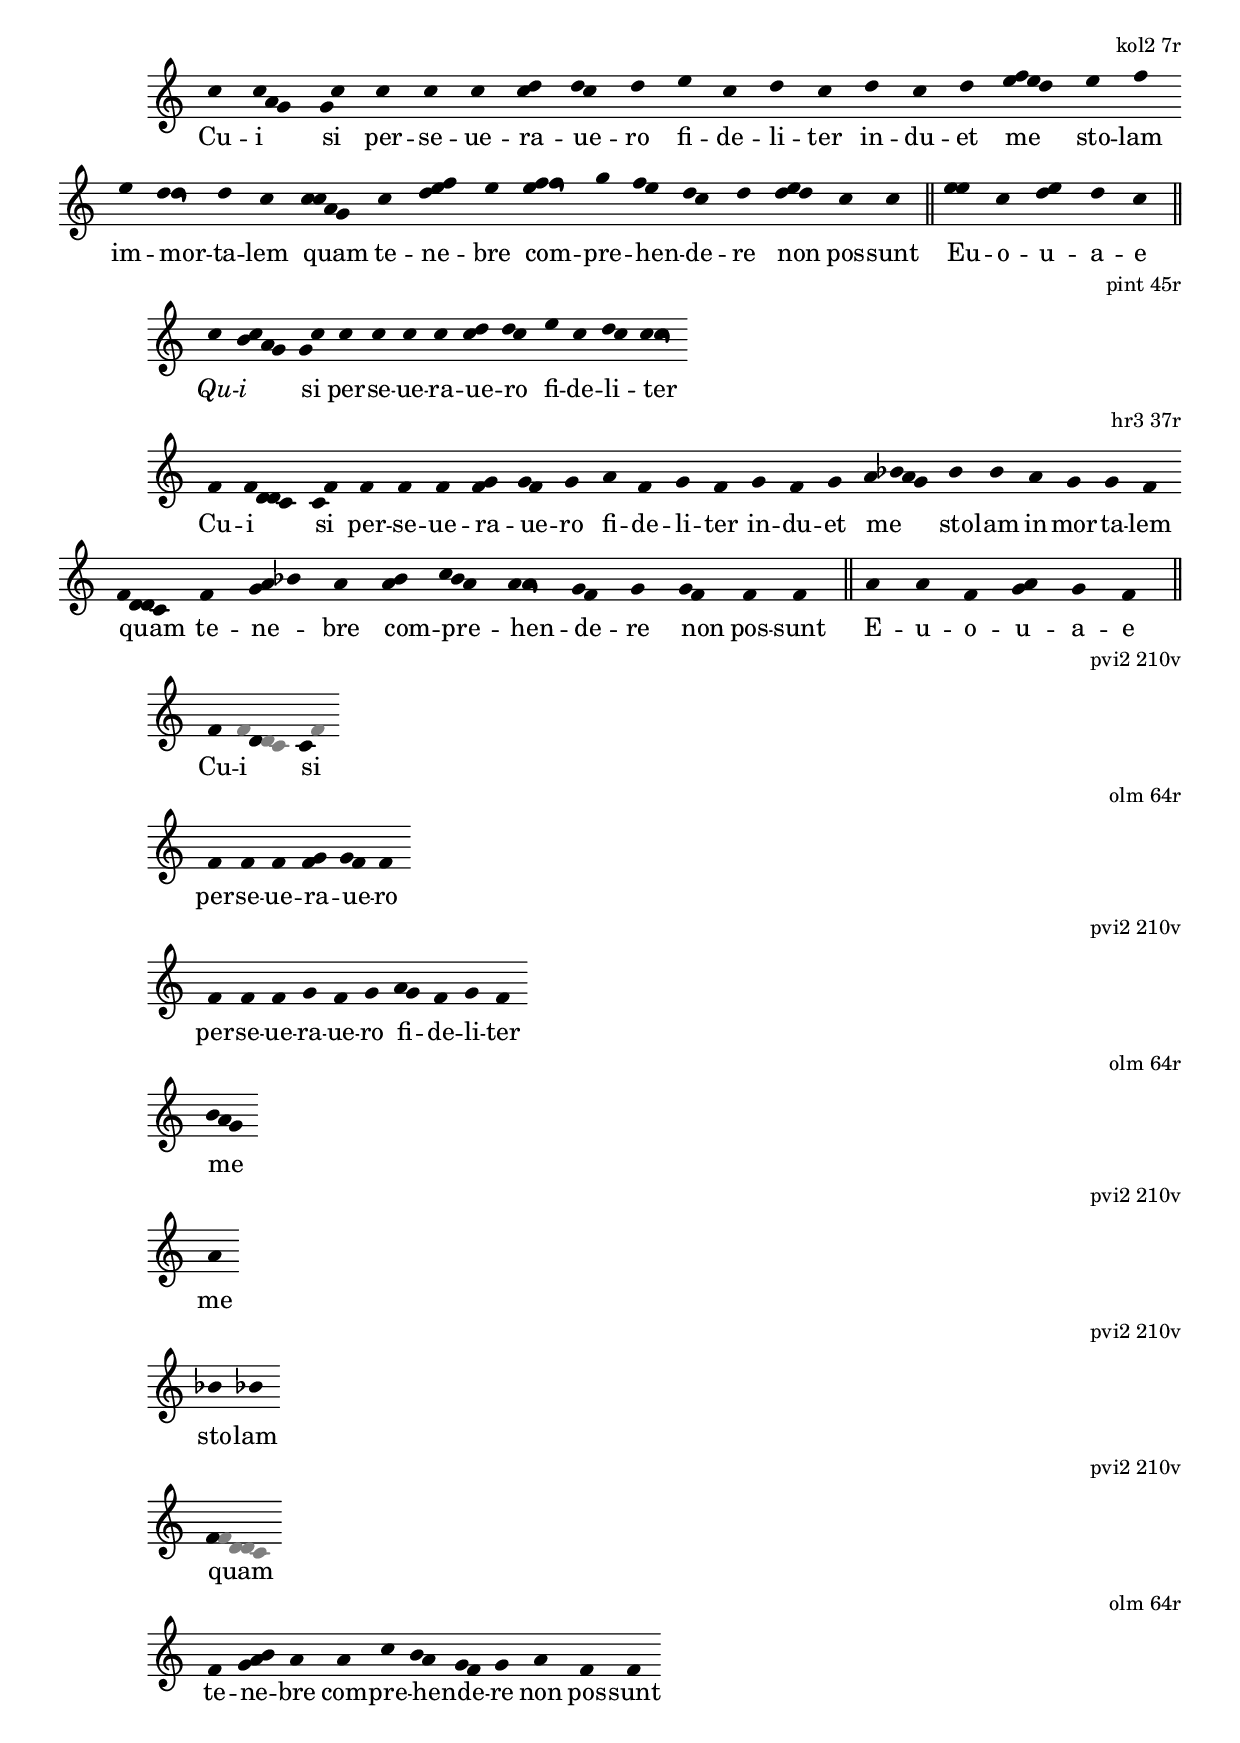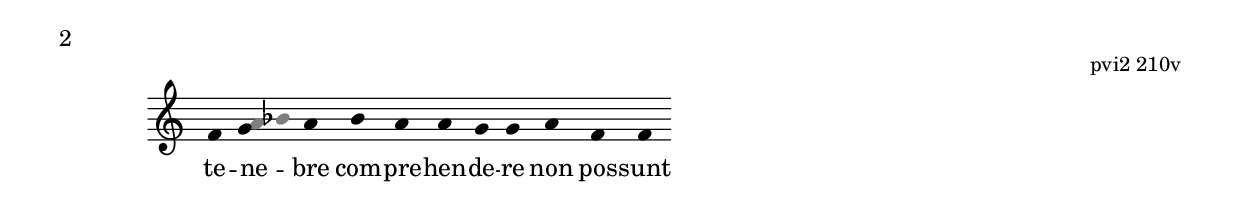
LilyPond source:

\version "2.19.32"

\include "../lib/synopsis.ily"

\score {
  \transpose c c' {
    \plainchant
    c' \melisma { c' a g } \bar "" \melisma { g c' } \bar "" c' c' c' \melisma { c' d' } \melisma { d' c' } d' \bar "" e' c' d' c' \bar ""
    d' c' d' \bar "" \melisma { e' f' e' d' } \bar "" e' f' \bar "" e' \melisma { d' \strophicus d' } d' c' \bar ""
    \melisma { c' c' a g } \bar "" c' \melisma { d' e' f' } e' \bar "" \melisma { e' f' \strophicus f' } g' \melisma { f' e' } \melisma { d' c' } d' \bar "" \melisma { d' e' d' } \bar "" c' c' \bar "||"

    \melisma { e' e' } c' \melisma { d' e' } d' c' \bar "||"
  }
  \addlyrics {
    Cu -- i si per -- se -- ue -- ra -- ue -- ro fi -- de -- li -- ter
    in -- du -- et me sto -- lam im -- mor -- ta -- lem
    quam te -- ne -- bre com -- pre -- hen -- de -- re non pos -- sunt

    Eu -- o -- u -- a -- e
  }
  \header {
    fontes = "kol2 7r"
  }
}

\score {
  \transpose c c' {
    \plainchant
    c' \melisma { b c' a g } \melisma { g c' } c' c' c' c' \melisma { c' d' } \melisma { d' c' } e' c' \melisma { d' c' } \melisma { c' \strophicus c' }
  }
  \addlyrics {
    \lyrit Qu -- i \lyrrev si per -- se -- ue -- ra -- ue -- ro fi -- de -- li -- ter % Qui sic
  }
  \header {
    fontes = "pint 45r"
  }
}

\score {
  \transpose c c' {
    \plainchant
    f \melisma { f d d c } \bar "" \melisma { c f } \bar "" f f f \melisma { f g } \melisma { g f } g \bar "" a f g f \bar ""
    g f g \bar "" \melisma { a bes a g } b b a g g f \bar ""
    \melisma { f d d c } \bar "" f \melisma { g a bes } a \bar "" \melisma { a b } \melisma { c' b a } \melisma { a \strophicus a } \melisma { g f } g \bar "" \melisma { g f } f f \bar "||"

    a a f \melisma { g a } g f \bar "||"
  }
  \addlyrics {
    Cu -- i si per -- se -- ue -- ra -- ue -- ro fi -- de -- li -- ter
    in -- du -- et me sto -- lam in -- mor -- ta -- lem
    quam te -- ne -- bre com -- pre -- hen -- de -- re non pos -- sunt

    E -- u -- o -- u -- a -- e
  }
  \header {
    fontes = "hr3 37r"
  }
}

\score {
  \transpose c c' {
    \plainchant
    f \melisma { \rasura f \finrasura d \rasura d c \finrasura } \melisma { c \rasura f \finrasura }
  }
  \addlyrics {
    Cu -- i si
  }
  \header {
    fontes = "pvi2 210v"
  }
}

\score {
  \transpose c c' {
    \plainchant
    f f f \melisma { f g } \melisma { g f } f
  }
  \addlyrics {
    per -- se -- ue -- ra -- ue -- ro
  }
  \header {
    fontes = "olm 64r"
  }
}

\score {
  \transpose c c' {
    \plainchant
    f f f g f g
    \melisma { a g } f g f
  }
  \addlyrics {
    per -- se -- ue -- ra -- ue -- ro
    fi -- de -- li -- ter
  }
  \header {
    fontes = "pvi2 210v"
  }
}

\score {
  \transpose c c' {
    \plainchant
    \melisma { b a g }
  }
  \addlyrics {
    me
  }
  \header {
    fontes = "olm 64r"
  }
}

\score {
  \transpose c c' {
    \plainchant
    a
  }
  \addlyrics {
    me
  }
  \header {
    fontes = "pvi2 210v"
  }
}

\score {
  \transpose c c' {
    \plainchant
    bes bes
  }
  \addlyrics {
    sto -- lam
  }
  \header {
    fontes = "pvi2 210v"
  }
}

\score {
  \transpose c c' {
    \plainchant
    \melisma { f \rasura f d d c \finrasura }
  }
  \addlyrics {
    quam
  }
  \header {
    fontes = "pvi2 210v"
  }
}

\score {
  \transpose c c' {
    \plainchant
    f \melisma { g a b } a
    a c' \melisma { b a } \melisma { g f } g a f f
  }
  \addlyrics {
    te -- ne -- bre
    com -- pre -- hen -- de -- re non pos -- sunt
  }
  \header {
    fontes = "olm 64r"
  }
}

\score {
  \transpose c c' {
    \plainchant
    f \melisma { g \rasura a bes \finrasura } a % nota: rasura, quae notam b delevit, signum bemol ad eam pertinens pepercit
    b a a g g a f f
  }
  \addlyrics {
    te -- ne -- bre
    com -- pre -- hen -- de -- re non pos -- sunt
  }
  \header {
    fontes = "pvi2 210v"
  }
}
